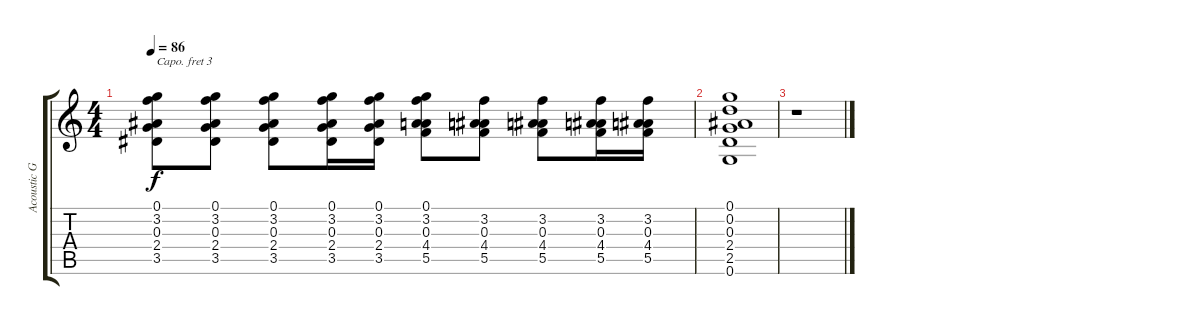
\track ("Acoustic Guitar w/ Capo 3" "Acoustic G") {instrument acousticguitarsteel}
\staff {score tabs}
\capo 3
\tuning (E4 B3 G3 D3 A2 E2) {hide}
\ts (4 4)
\tempo 86
\clef g2
\ks c
(0.1 3.2 0.3 2.4 3.5).8{dy f} (0.1 3.2 0.3 2.4 3.5).8 (0.1 3.2 0.3 2.4 3.5).8 (0.1 3.2 0.3 2.4 3.5).16 (0.1 3.2 0.3 2.4 3.5).16 (0.1 3.2 0.3 4.4 5.5).8 (3.2 0.3 4.4 5.5).8 (3.2 0.3 4.4 5.5).8 (3.2 0.3 4.4 5.5).16 (3.2 0.3 4.4 5.5).16 |
(0.1 0.2 0.3 2.4 2.5 0.6).1 |
r.1
